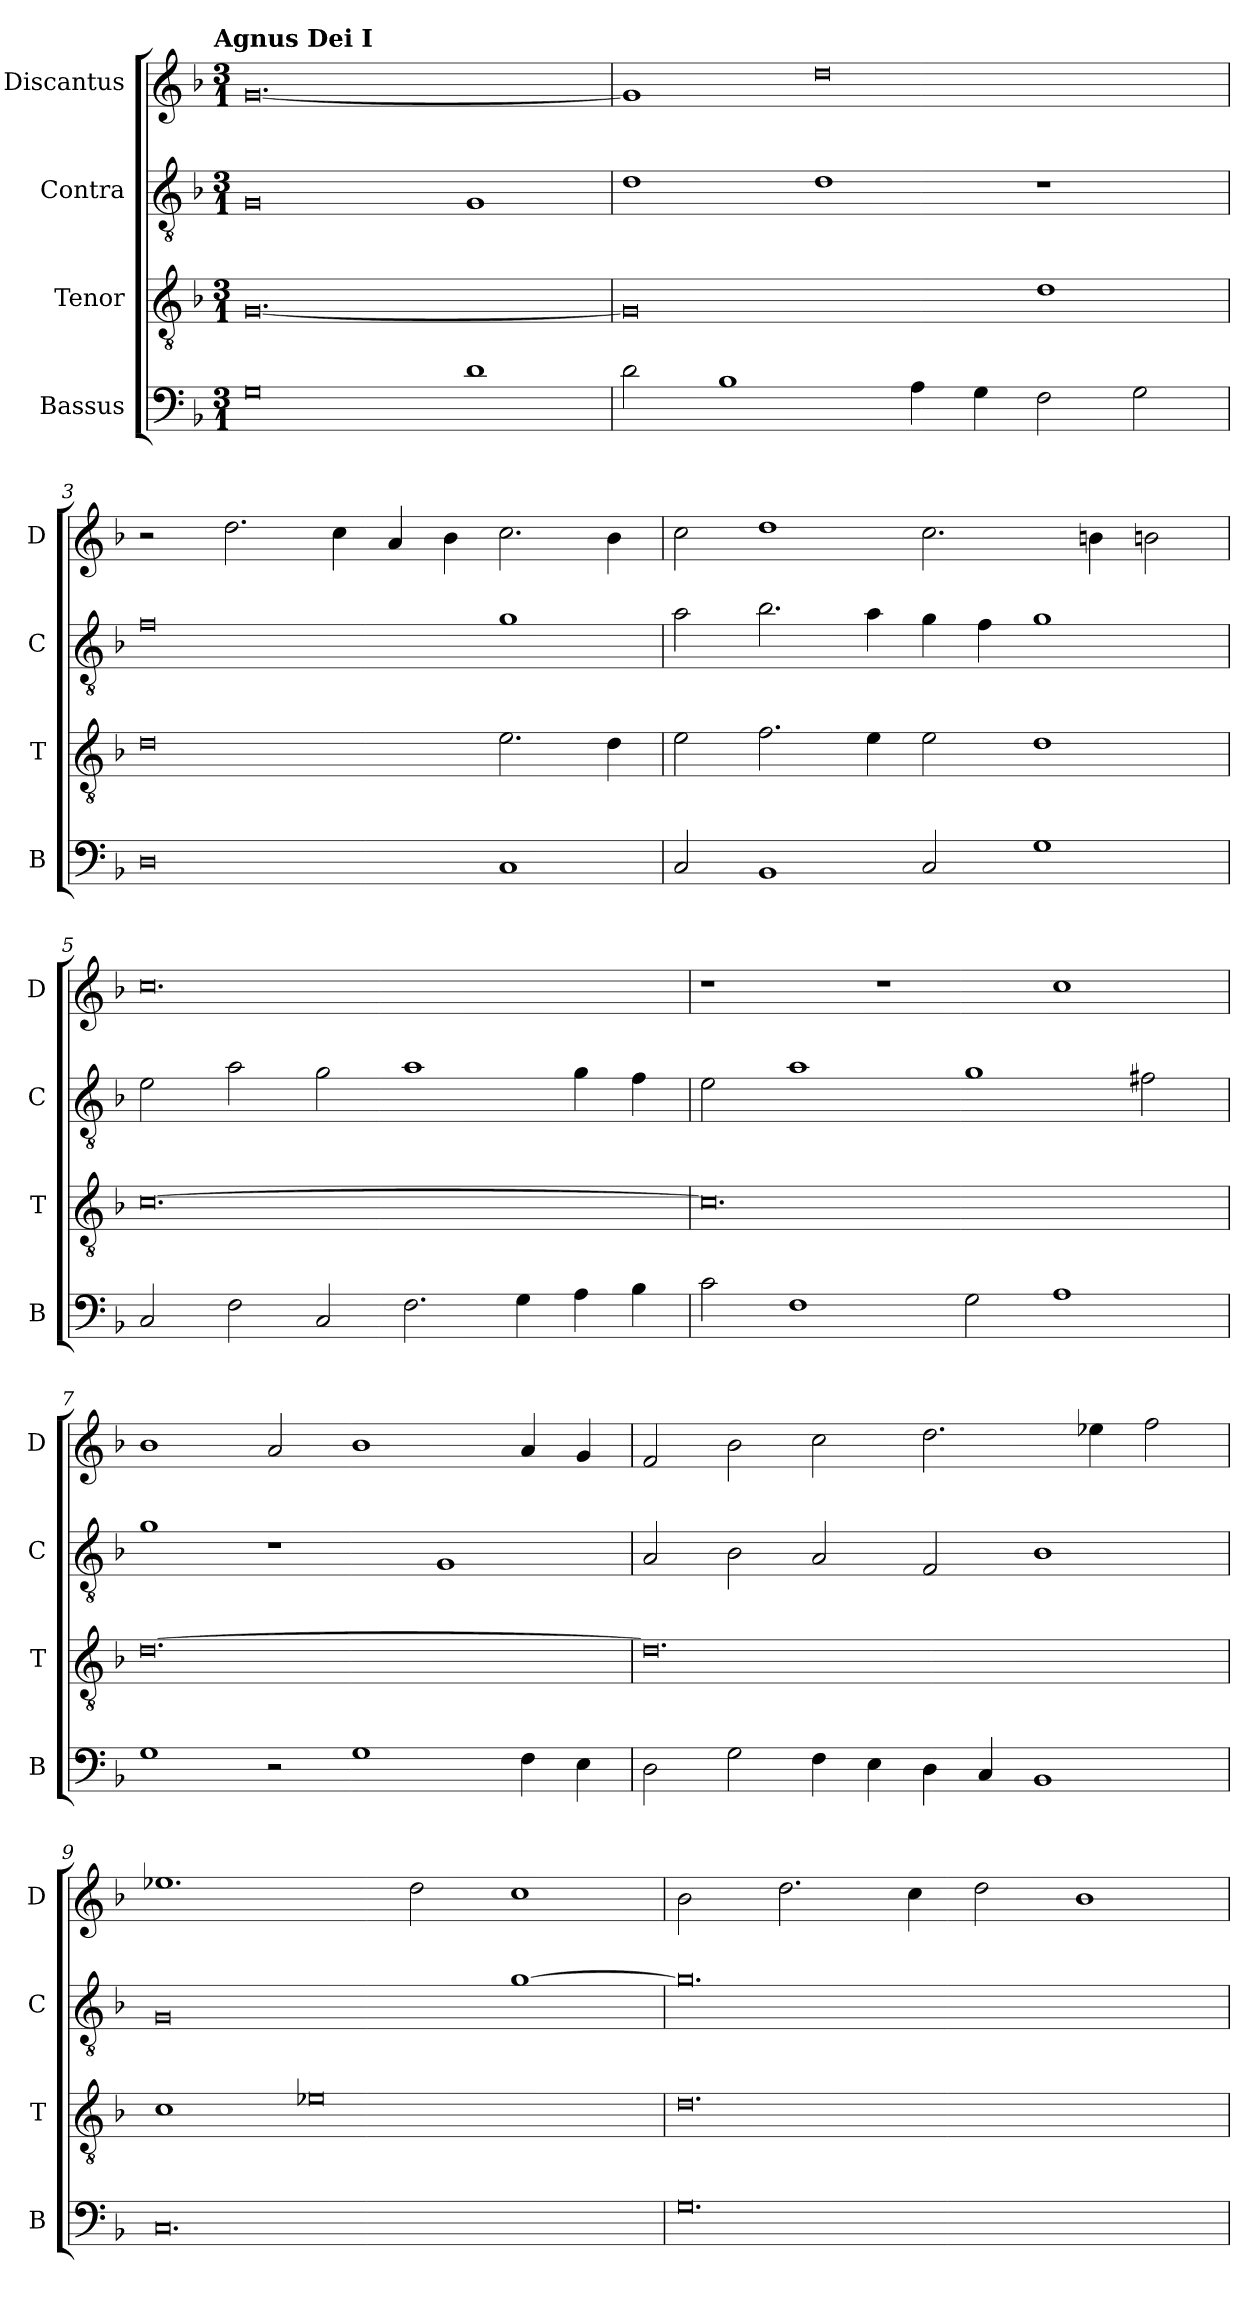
**kern	**kern	**kern	**kern
*part4	*part3	*part2	*part1
*staff4	*staff3	*staff2	*staff1
*I"Bassus	*I"Tenor	*I"Contra	*I"Discantus
*I'B	*I'T	*I'C	*I'D
*clefF4	*clefGv2	*clefGv2	*clefG2
*k[b-]	*k[b-]	*k[b-]	*k[b-]
!!LO:TX:omd:t=Agnus Dei I
*M3/1	*M3/1	*M3/1	*M3/1
=1	=1	=1	=1
0G	[0.G	0G	[0.g
1d	.	1G	.
=2	=2	=2	=2
2d\	0G]	1d	1g]
1B-	.	.	.
.	.	1d	0dd
4A\	.	.	.
4G\	.	.	.
2F\	1d	1r	.
2G\	.	.	.
=3	=3	=3	=3
0D	0d	0f	2r
.	.	.	2.dd\
.	.	.	4cc\
.	.	.	4a/
.	.	.	4b-\
1C	2.e\	1g	2.cc\
.	4d\	.	4b-\
=4	=4	=4	=4
2C/	2e\	2a\	2cc\
1BB-	2.f\	2.b-\	1dd
.	4e\	4a\	.
2C/	2e\	4g\	2.cc\
.	.	4f\	.
1G	1d	1g	.
.	.	.	4bn\
.	.	.	2bn\
=5	=5	=5	=5
2C/	[0.c	2e\	0.cc
2F\	.	2a\	.
2C/	.	2g\	.
2.F\	.	1a	.
4G\	.	.	.
4A\	.	4g\	.
4B-\	.	4f\	.
=6	=6	=6	=6
2c\	0.c]	2e\	1r
1F	.	1a	.
.	.	.	1r
2G\	.	1g	.
1A	.	.	1cc
.	.	2f#X\	.
=7	=7	=7	=7
1G	[0.d	1g	1b-
2r	.	1r	2a/
1G	.	.	1b-
.	.	1G	.
4F\	.	.	4a/
4E\	.	.	4g/
=8	=8	=8	=8
2D\	0.d]	2A/	2f/
2G\	.	2B-\	2b-\
4F\	.	2A/	2cc\
4E\	.	.	.
4D\	.	2F/	2.dd\
4C/	.	.	.
1BB-	.	1B-	.
.	.	.	4ee-X\
.	.	.	2ff\
=9	=9	=9	=9
0.C	1c	0G	1.ee-X
.	0e-X	.	.
.	.	.	2dd\
.	.	[1g	1cc
=10	=10	=10	=10
0.G	0.d	0.g]	2b-\
.	.	.	2.dd\
.	.	.	4cc\
.	.	.	2dd\
.	.	.	1b-
=	=	=	=
*-	*-	*-	*-
